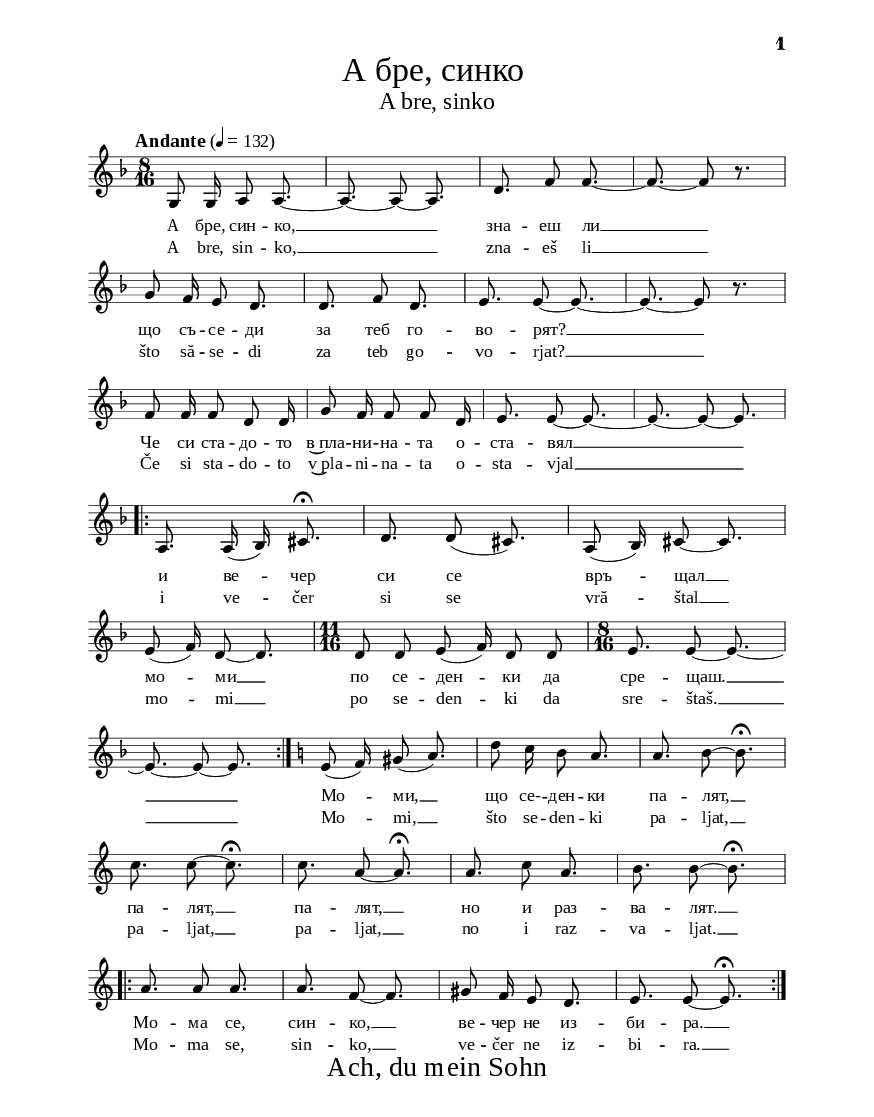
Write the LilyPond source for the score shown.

\version "2.24.3"

% include paper part and global functions
\include "include/globals.ily"

\bookpart {
  \label #'ref137
  \tocItem \markup "А бре, синко – A bre, sinko "
  \include "include/bookpart-paper.ily"
  \score {
    \include "include/score-layout.ily"

    \new Voice \absolute {
      \clef treble
      \key d \minor
      \time 8/16
      \tempoFunc "Andante" 4 "132"
      g8 g16 a8 a8. ~ | % 2
      a8. ~ a8 ~ a8. | % 3
      d'8. f'8 f'8. ~ | % 4
      f'8. ~ f'8 r8. \break | % 5
      g'8 f'16 e'8 d'8. | % 6
      d'8. f'8 d'8. | % 7
      e'8. e'8 ~ e'8. ~ | % 8
      e'8. ~ e'8 r8. \break | % 9
      f'8 f'16 f'8 d'8 d'16 | \barNumberCheck #10
      g'8 f'16 f'8 f'8 d'16 | % 11
      e'8. e'8 ~ e'8. ~ | % 12
      e'8. ~ e'8 ~ e'8. \break | % 13
      \bar ".|:-|"  
        a8. a16 ( bes16 ) cis'8. \fermata | % 14
        d'8. d'8 ( cis'8. ) | % 15
        a8 ( bes16 ) cis'8 ~ cis'8. \break | % 16
        e'8 ( f'16 ) d'8 ~ d'8. | % 17
        \time 11/16  d'8 d'8 e'8 ( f'16 ) d'8 d'8 | % 18
        \time 8/16  e'8. e'8 ~ e'8. ~ \break | % 19
        e'8. ~ e'8 ~ e'8.
     \bar ":|."
      | 
      \key a \minor e'8 ( f'16 ) gis'8 ( a'8. ) | % 21
      d''8 c''16 b'8 a'8. | % 22
      a'8. b'8 ~ b'8. \fermata \break | % 23
      c''8. c''8 ~ c''8. \fermata | % 24
      c''8. a'8 ~ a'8. \fermata | % 25
      a'8. c''8 a'8. | % 26
      b'8. b'8 ~ b'8. \fermata \break | % 27
      \bar ".|:-|"  
        a'8. a'8 a'8. | % 28
        a'8. f'8 ~ f'8. | % 29
        gis'8 f'16 e'8 d'8. | \barNumberCheck #30
        e'8. e'8 ~ e'8. \fermata
      \bar ":|."
    }

    \addlyrics {
      А  бре,
      син -- ко, __  зна -- еш ли __ 
      що съ -- се -- ди за теб го
      -- во -- рят? __ Че си ста --
      -- до -- то в~пла --  ни -- на --
      та о -- ста -- вял __  и ве --
      чер си се връ -- щал __ мо --
      ми __  по се -- ден -- ки  да
      сре -- щаш. __ Мо -- ми, __  що
      "се-" -- ден -- ки па -- лят, __ 
      па -- лят, __  па -- лят, __  но
      и раз -- ва -- лят. __   Мо --
      ма се, син -- ко, __ ве -- чер
      не  из -- би -- ра. __}
      \addlyrics {
      A  bre,
      sin -- ko, __ zna -- eš li __ 
      što să -- se -- di za teb go
      -- vo -- rjat? __  Če si sta --
      -- do -- to v~pla --  ni -- na --
      ta o -- sta -- vjal __ i ve --
      čer si se vră -- štal __ mo --
      mi __ po se -- den -- ki  da
      sre -- štaš. __  Mo -- mi, __  što
      se -- den -- ki pa -- ljat, __ 
      pa -- ljat, __ pa -- ljat, __  no
      i raz -- va -- ljat. __ Mo --
      ma se, sin -- ko, __ ve -- čer
      ne  iz -- bi -- ra. __}

        \header {
          title = \titleFunc "А бре, синко " "A bre, sinko"
        }

        \midi{}

      } % score

      % include foreign translation(s) of the song
      \version "2.24.3"

\markup \fill-line { \fontsize #deTitleFontSize "Ach, du mein Sohn" }
\markup \null
\markup \null
\markup \fontsize #deCoupletFontSize {
  \hspace #13
  \override #`(baseline-skip . ,deCoupletBaselineSkip)

  \column {
 \line { " "Ach, mein Sohn, weißt du,}
 
  \line { " "was die Nachbarn über dich sprechen?}

 \line { " "Dass du die Herde im Gebirge alleine gelassen hast }

 \line { " "und abends zurückgekehrt bist,}
 
 \line { " " um Mädchen abends auf dem Dorfplatz zu treffen.}

 \line { " "Mädchen, die Treffen anzetteln, anzetteln}

 \line { " "sie zetteln sie an, aber sie verderben auch.}

 \line { " "Ein Mädchen, mein Sohn,}
 
  \line { " " wählt man nicht am Abend aus.}


  }
}


    } % bookpart
